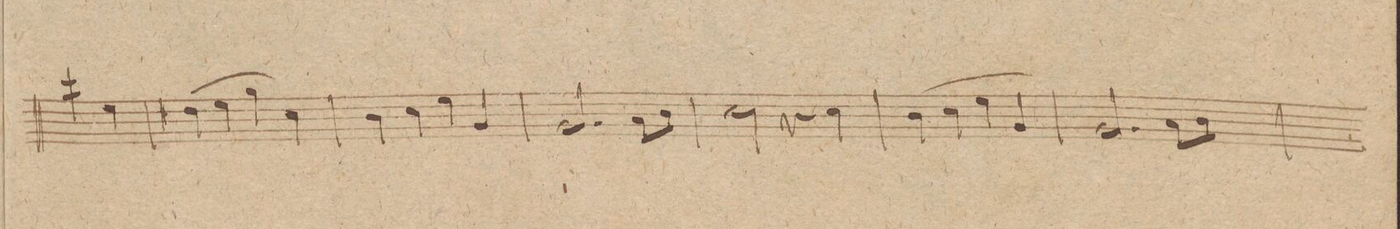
**kern	**dynam
*I"Clarnetto. 1mo in A.	*
*clefG2	*
*k[f#c#g#]	*
*met(c|)	*
*M2/2	*
4aa\	.
4cc#\	.
=301	=301
(4b#X\	.
4cc#\	.
4ee\	.
4a\)	.
=302	=302
4g#\	.
4a\	.
4cc#\	.
4e/	.
=303	=303
2.e/	.
8f#\L	.
8g#\J	.
=304	=304
2a\	.
4r	.
4a\	.
=305	=305
(4g#\	.
4a\	.
4cc#\	.
4e/)	.
=306	=306
2.e/	.
8f#\L	.
8g#\J	.
=307	=307
*-	*-
